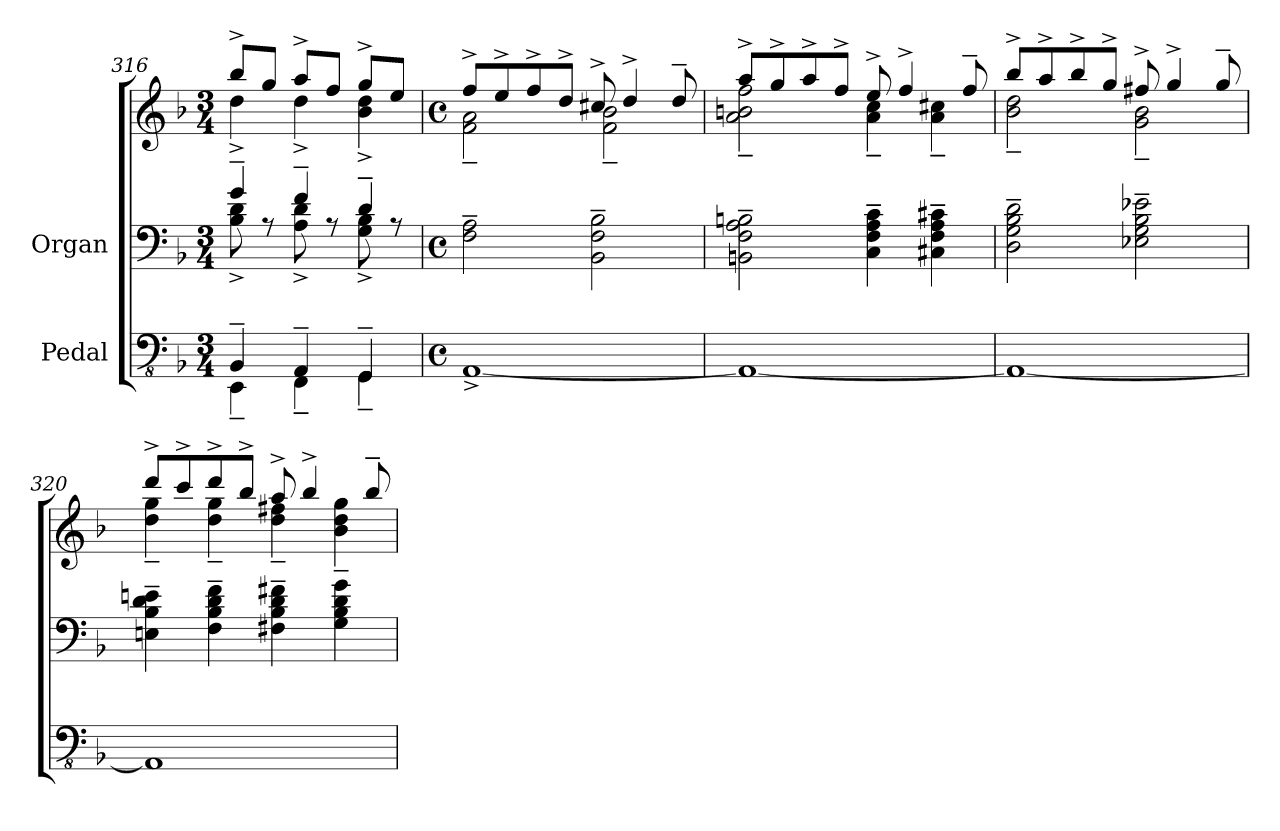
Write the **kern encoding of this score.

**kern	**kern	**kern
*part2	*part1	*part1
*staff3	*staff2	*staff1
*I"Pedal	*I"Organ	*
*clefFv4	*clefF4	*clefG2
*k[b-]	*k[b-]	*k[b-]
*M3/4	*M3/4	*M3/4
=316	=316	=316
*^	*^	*^
4BBB-~/	4EEE~\	4g~/	8B-\^ 8d\^	8bb-^/L	4dd^\
.	.	.	8rA	8gg/J	.
4AAA~/	4FFF~\	4f~/	8A\^ 8d\^	8aa^/L	4dd^\
.	.	.	8rA	8ff/J	.
4GGG~/	4GGG~\	4d~/	8G\^ 8B-\^	8gg^/L	4b-\^ 4dd\^
.	.	.	8rA	8ee/J	.
*v	*v	*	*	*	*
*	*v	*v	*	*
=317	=317	=317	=317
*M4/4	*M4/4	*M4/4	*
*met(c)	*met(c)	*met(c)	*
[1AAA^	2F\~ 2A\~	8ff^/L	2f\~ 2a\~
.	.	8ee^/	.
.	.	8ff^/	.
.	.	8dd^/J	.
.	2BB-\~ 2F\~ 2B-\~	8cc#X^/	2f\~ 2b-\~
.	.	4dd^/	.
.	.	8dd~/	.
=318	=318	=318	=318
1AAA_	2BBn\~ 2F\~ 2A\~ 2Bn\~	8aa^/L	2a\~ 2bn\~ 2ff\~
.	.	8gg^/	.
.	.	8aa^/	.
.	.	8ff^/J	.
.	4C\~ 4F\~ 4A\~ 4c\~	8ee^/	4a\~ 4cc\~
.	.	4ff^/	.
.	4C#X\~ 4F\~ 4A\~ 4c#X\~	.	4a\~ 4cc#X\~
.	.	8ff~/	.
=319	=319	=319	=319
1AAA_	2D\~ 2G\~ 2B-\~ 2d\~	8bb-^/L	2b-\~ 2dd\~
.	.	8aa^/	.
.	.	8bb-^/	.
.	.	8gg^/J	.
.	2E-X\~ 2G\~ 2B-\~ 2e-X\~	8ff#X^/	2g\~ 2b-\~
.	.	4gg^/	.
.	.	8gg~/	.
!!LO:LB:g=z	!!
=320	=320	=320	=320
1AAA]	4En\~ 4B-\~ 4d\~ 4en\~	8ddd^/L	4dd\~ 4gg\~
.	.	8ccc^/	.
.	4F\~ 4B-\~ 4d\~ 4f\~	8ddd^/	4dd\~ 4gg\~
.	.	8bb-^/J	.
.	4F#X\~ 4B-\~ 4d\~ 4f#X\~	8aa^/	4dd\~ 4ff#X\~
.	.	4bb-^/	.
.	4G\ 4B-\ 4d\ 4g\	.	4b-\~ 4dd\~ 4gg\~
.	.	8bb-~/	.
*	*	*v	*v
=	=	=
*-	*-	*-
